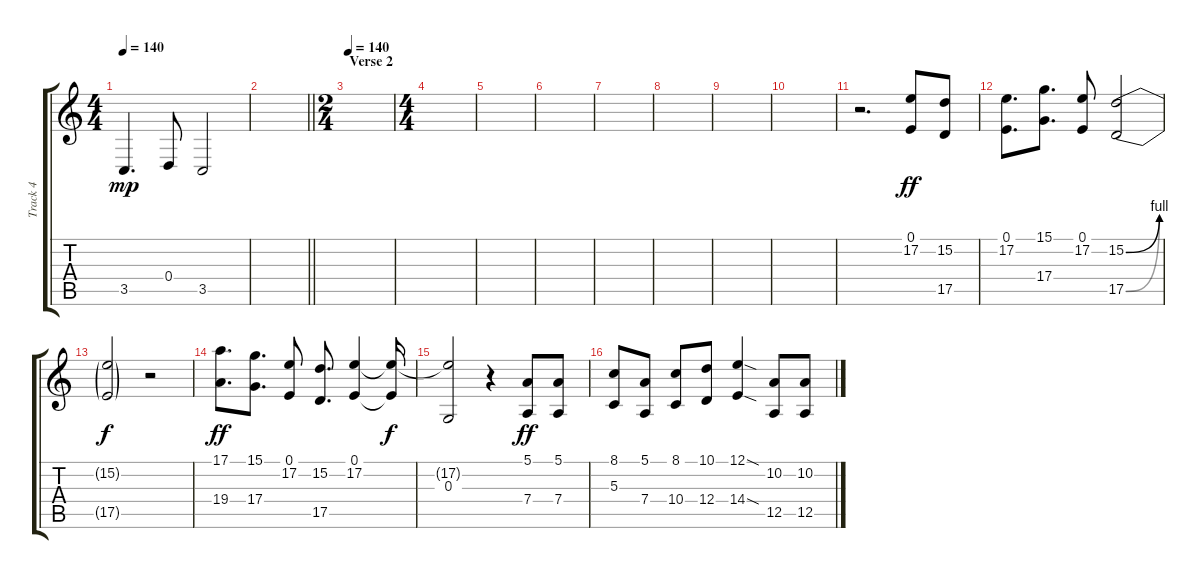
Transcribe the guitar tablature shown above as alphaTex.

\track ("Track 4" "Track 4") {instrument altosax}
\staff {score tabs}
\tuning (E4 B3 G3 D3 A2 D2) {hide}
\ts (4 4)
\tempo 140
\clef g2
\ks c
3.5.4{d dy mp} 0.4.8 3.5.2 |
\barLineRight lightlight
|
\ts (2 4)
\section ("" "Verse 2")
\tempo 80
\tempo 140
|
\ts (4 4)
|
|
|
|
|
|
|
r.2{d} (0.1 17.2).8{dy ff} (15.2 17.5).8 |
(0.1 17.2).8{d} (15.1 17.4).8{d} (0.1 17.2).8 (15.2{be (bend 0 0 60 4)} 17.5{be (bend 0 0 60 4)}).2 |
(15.2{t} 17.5{t}).2{dy f} r.2 |
(17.1 19.4).8{d dy ff} (15.1 17.4).8{d} (0.1 17.2).8 (15.2 17.5).8{d} (0.1 17.2).4 (0.1{t} 17.2{t}).16{dy f} |
(17.2{t} 0.3).2 r.4 (5.1 7.4).8{dy ff} (5.1 7.4).8 |
(8.1 5.3).8 (5.1 7.4).8 (8.1 10.4).8 (10.1 12.4).8 (12.1{sod} 14.4{sod}).4 (10.2 12.5).8 (10.2 12.5).8
